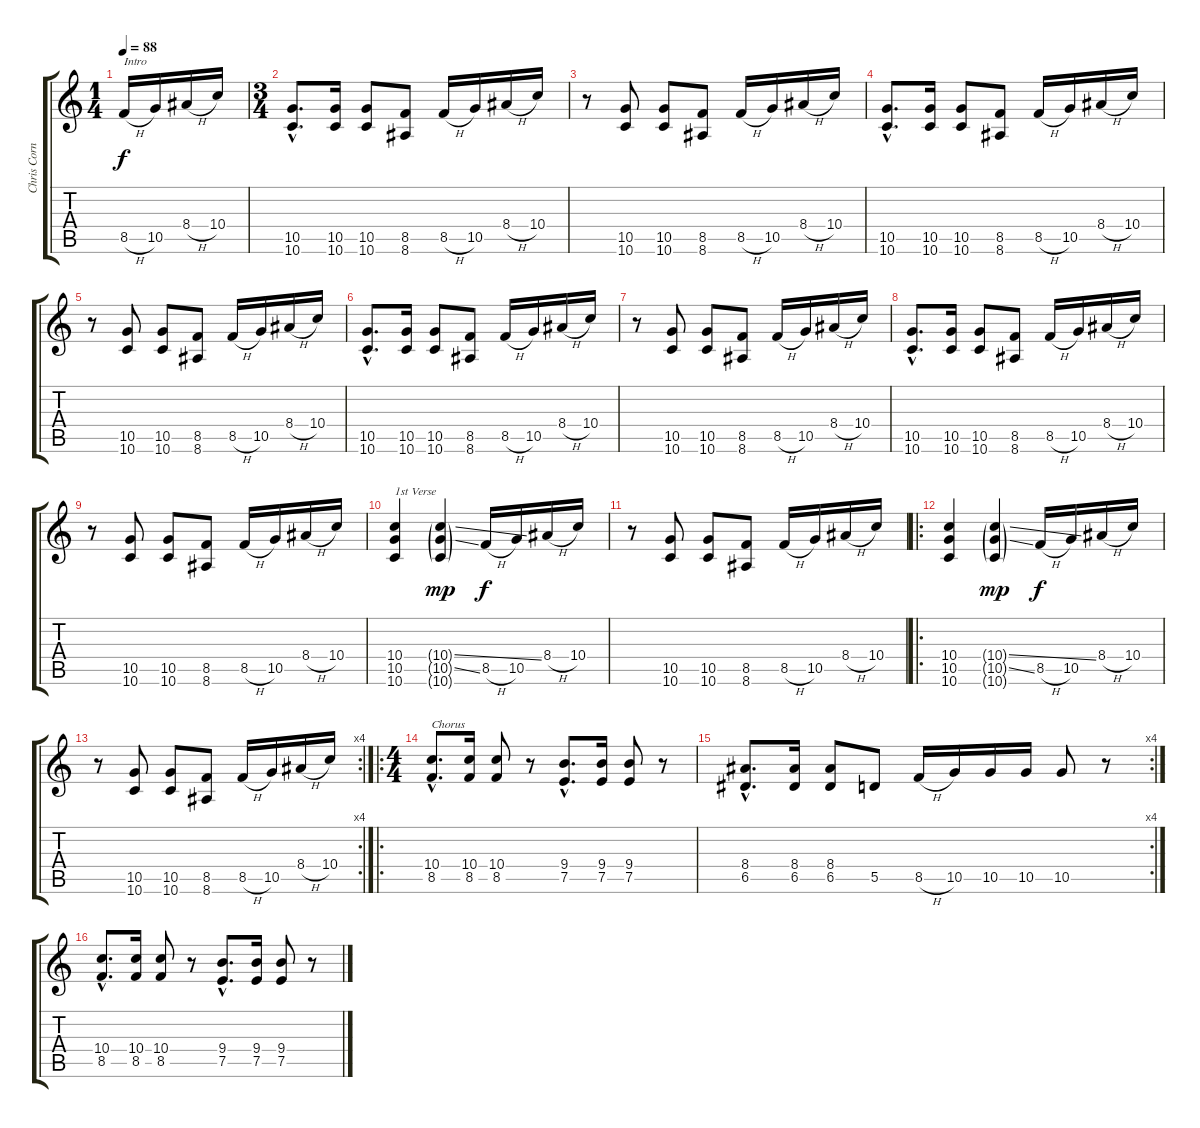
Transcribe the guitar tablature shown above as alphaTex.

\track ("Chris Cornell" "Chris Corn") {instrument overdrivenguitar}
\staff {score tabs}
\tuning (E4 B3 G3 D3 A2 D2) {hide}
\ts (1 4)
\tempo 88
\clef g2
\ks c
8.5{h}.16{txt "Intro" dy f instrument overdrivenguitar} 10.5.16 8.4{h}.16 10.4.16 |
\ts (3 4)
(10.5{hac} 10.6{hac}).8{d} (10.5 10.6).16 (10.5 10.6).8 (8.5 8.6).8 8.5{h}.16 10.5.16 8.4{h}.16 10.4.16 |
r.8 (10.5 10.6).8 (10.5 10.6).8 (8.5 8.6).8 8.5{h}.16 10.5.16 8.4{h}.16 10.4.16 |
(10.5{hac} 10.6{hac}).8{d} (10.5 10.6).16 (10.5 10.6).8 (8.5 8.6).8 8.5{h}.16 10.5.16 8.4{h}.16 10.4.16 |
r.8 (10.5 10.6).8 (10.5 10.6).8 (8.5 8.6).8 8.5{h}.16 10.5.16 8.4{h}.16 10.4.16 |
(10.5{hac} 10.6{hac}).8{d} (10.5 10.6).16 (10.5 10.6).8 (8.5 8.6).8 8.5{h}.16 10.5.16 8.4{h}.16 10.4.16 |
r.8 (10.5 10.6).8 (10.5 10.6).8 (8.5 8.6).8 8.5{h}.16 10.5.16 8.4{h}.16 10.4.16 |
(10.5{hac} 10.6{hac}).8{d} (10.5 10.6).16 (10.5 10.6).8 (8.5 8.6).8 8.5{h}.16 10.5.16 8.4{h}.16 10.4.16 |
r.8 (10.5 10.6).8 (10.5 10.6).8 (8.5 8.6).8 8.5{h}.16 10.5.16 8.4{h}.16 10.4.16 |
(10.4 10.5 10.6).4{txt "1st Verse"} (10.4{ss g} 10.5{ss g} 10.6{g}).4{dy mp} 8.5{h}.16{dy f} 10.5.16 8.4{h}.16 10.4.16 |
r.8 (10.5 10.6).8 (10.5 10.6).8 (8.5 8.6).8 8.5{h}.16 10.5.16 8.4{h}.16 10.4.16 |
\ro
(10.4 10.5 10.6).4 (10.4{ss g} 10.5{ss g} 10.6{g}).4{dy mp} 8.5{h}.16{dy f} 10.5.16 8.4{h}.16 10.4.16 |
\rc 4
r.8 (10.5 10.6).8 (10.5 10.6).8 (8.5 8.6).8 8.5{h}.16 10.5.16 8.4{h}.16 10.4.16 |
\ro
\ts (4 4)
(10.4{hac} 8.5{hac}).8{d txt "Chorus"} (10.4 8.5).16 (10.4 8.5).8 r.8 (9.4{hac} 7.5{hac}).8{d} (9.4 7.5).16 (9.4 7.5).8 r.8 |
\rc 4
(8.4{hac} 6.5{hac}).8{d} (8.4 6.5).16 (8.4 6.5).8 5.5.8 8.5{h}.16 10.5.16 10.5.16 10.5.16 10.5.8 r.8 |
(10.4{hac} 8.5{hac}).8{d} (10.4 8.5).16 (10.4 8.5).8 r.8 (9.4{hac} 7.5{hac}).8{d} (9.4 7.5).16 (9.4 7.5).8 r.8
